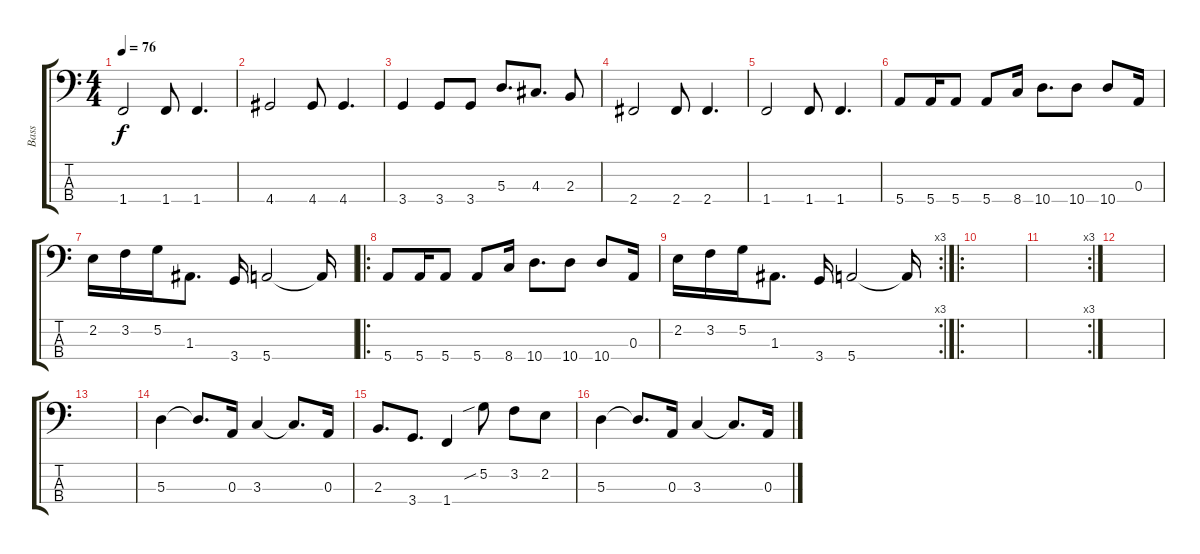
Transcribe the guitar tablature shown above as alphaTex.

\track ("Bass" "Bass") {instrument fretlessbass}
\staff {score tabs}
\tuning (G2 D2 A1 E1) {hide}
\ts (4 4)
\tempo 76
\clef f4
\ks c
1.4.2{dy f} 1.4.8 1.4.4{d} |
4.4.2 4.4.8 4.4.4{d} |
3.4.4 3.4.8 3.4.8 5.3.8{d} 4.3.8{d} 2.3.8 |
2.4.2 2.4.8 2.4.4{d} |
1.4.2 1.4.8 1.4.4{d} |
5.4.8 5.4.16 5.4.8 5.4.8 8.4.16 10.4.8{d} 10.4.8 10.4.8 0.3.16 |
2.2.16 3.2.16 5.2.16 1.3.8{d} 3.4.16 5.4.2 5.4{t}.16 |
\ro
5.4.8 5.4.16 5.4.8 5.4.8 8.4.16 10.4.8{d} 10.4.8 10.4.8 0.3.16 |
\rc 3
2.2.16 3.2.16 5.2.16 1.3.8{d} 3.4.16 5.4.2 5.4{t}.16 |
\ro
|
\rc 3
|
|
|
5.3.4 5.3{t}.8{d} 0.3.16 3.3.4 3.3{t}.8{d} 0.3.16 |
2.3.8{d} 3.4.8{d} 1.4.4 5.2{sib}.8 3.2.8 2.2.8 |
5.3.4 5.3{t}.8{d} 0.3.16 3.3.4 3.3{t}.8{d} 0.3.16
